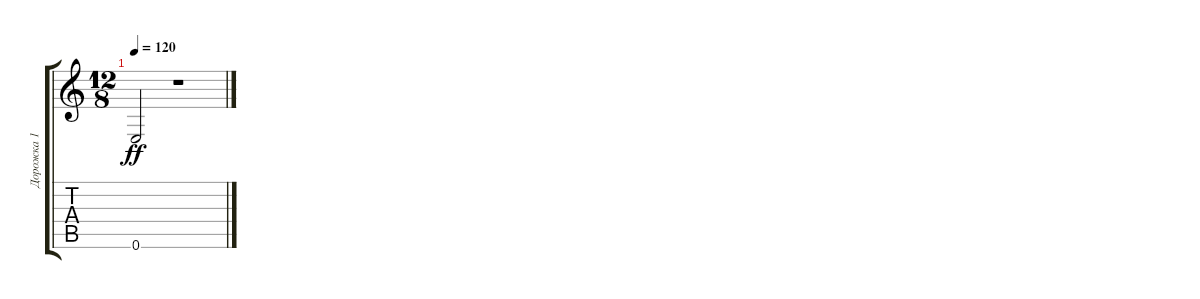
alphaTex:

\track ("Дорожка 1" "Дорожка 1") {instrument acousticguitarnylon}
\staff {score tabs}
\tuning (E4 B3 G3 D3 A2 E2) {hide}
\ts (12 8)
\tempo 120
\clef g2
\ks c
0.6.2{dy ff} r.1
